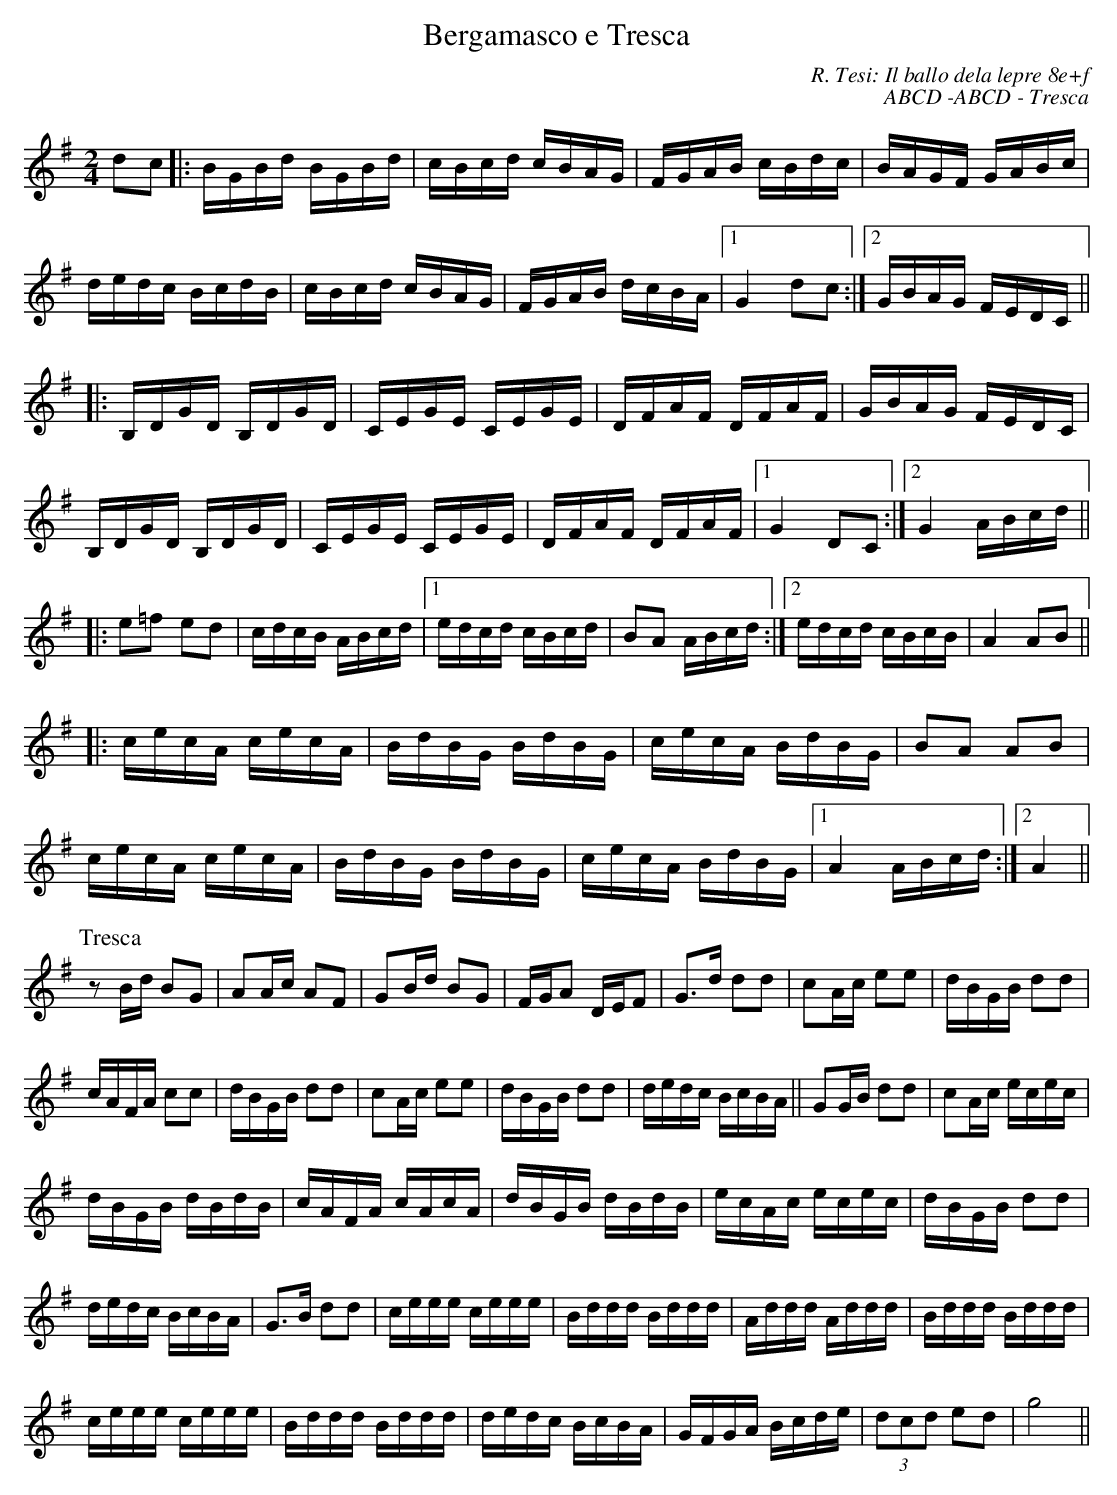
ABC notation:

X:1
T:Bergamasco e Tresca
C:R. Tesi: Il ballo dela lepre 8e+f
C:ABCD -ABCD - Tresca
M:2/4
L:1/16
K:G
d2c2|:BGBd BGBd|cBcd cBAG|\
FGAB cBdc|BAGF GABc|
dedc BcdB|cBcd cBAG|\
FGAB dcBA|1 G4 d2c2:|2 GBAG FEDC||
|:B,DGD B,DGD|CEGE CEGE|\
DFAF DFAF|GBAG FEDC|
B,DGD B,DGD|CEGE CEGE|\
DFAF DFAF|1 G4 D2C2:|2 G4 ABcd||
|:e2=f2 e2d2|cdcB ABcd|1 edcd cBcd|\
B2A2 ABcd:|2 edcd cBcB| A4 A2B2||
|:cecA cecA|BdBG BdBG|\
cecA BdBG|B2A2 A2B2|
cecA cecA|BdBG BdBG|\
cecA BdBG|1 A4 ABcd:|2 A4||
P:Tresca
z2 Bd B2G2|A2Ac A2F2|G2Bd B2G2|\
FGA2 DEF2|G3d d2d2|\
c2Ac e2e2|dBGB d2d2|
cAFA c2c2|dBGB d2d2|\
c2Ac e2e2|dBGB d2d2|dedc BcBA||\
G2GB d2d2|c2Ac ecec|
dBGB dBdB|cAFA cAcA|\
dBGB dBdB|ecAc ecec|dBGB d2d2|
dedc BcBA|G3B d2d2|ceee ceee|\
Bddd Bddd|Addd Addd|Bddd Bddd|
ceee ceee|Bddd Bddd|dedc BcBA|\
GFGA Bcde|(3d2c2d2 e2d2|g8||
